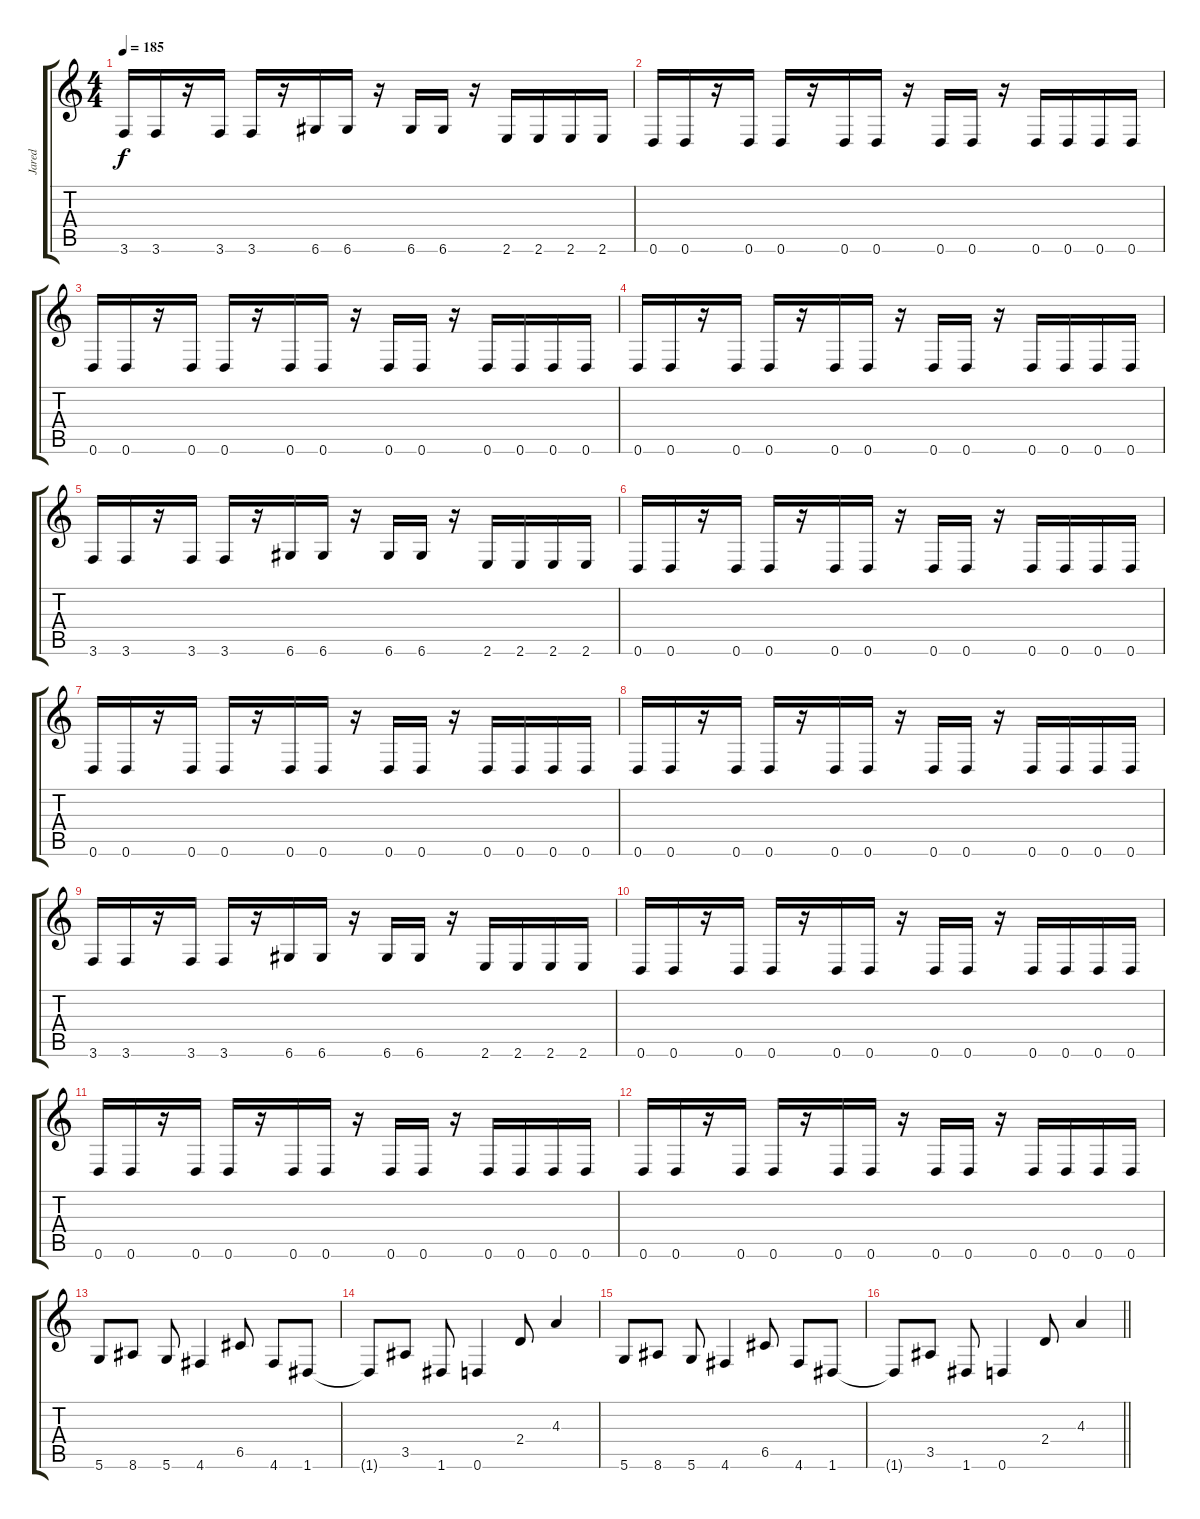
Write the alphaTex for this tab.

\track ("Jared" "Jared") {instrument overdrivenguitar}
\staff {score tabs}
\tuning (D4 A3 F3 C3 G2 D2) {hide}
\ts (4 4)
\tempo 185
\clef g2
\ks c
3.6.16{dy f} 3.6.16 r.16 3.6.16 3.6.16 r.16 6.6.16 6.6.16 r.16 6.6.16 6.6.16 r.16 2.6.16 2.6.16 2.6.16 2.6.16 |
0.6.16 0.6.16 r.16 0.6.16 0.6.16 r.16 0.6.16 0.6.16 r.16 0.6.16 0.6.16 r.16 0.6.16 0.6.16 0.6.16 0.6.16 |
0.6.16 0.6.16 r.16 0.6.16 0.6.16 r.16 0.6.16 0.6.16 r.16 0.6.16 0.6.16 r.16 0.6.16 0.6.16 0.6.16 0.6.16 |
0.6.16 0.6.16 r.16 0.6.16 0.6.16 r.16 0.6.16 0.6.16 r.16 0.6.16 0.6.16 r.16 0.6.16 0.6.16 0.6.16 0.6.16 |
3.6.16 3.6.16 r.16 3.6.16 3.6.16 r.16 6.6.16 6.6.16 r.16 6.6.16 6.6.16 r.16 2.6.16 2.6.16 2.6.16 2.6.16 |
0.6.16 0.6.16 r.16 0.6.16 0.6.16 r.16 0.6.16 0.6.16 r.16 0.6.16 0.6.16 r.16 0.6.16 0.6.16 0.6.16 0.6.16 |
0.6.16 0.6.16 r.16 0.6.16 0.6.16 r.16 0.6.16 0.6.16 r.16 0.6.16 0.6.16 r.16 0.6.16 0.6.16 0.6.16 0.6.16 |
0.6.16 0.6.16 r.16 0.6.16 0.6.16 r.16 0.6.16 0.6.16 r.16 0.6.16 0.6.16 r.16 0.6.16 0.6.16 0.6.16 0.6.16 |
3.6.16 3.6.16 r.16 3.6.16 3.6.16 r.16 6.6.16 6.6.16 r.16 6.6.16 6.6.16 r.16 2.6.16 2.6.16 2.6.16 2.6.16 |
0.6.16 0.6.16 r.16 0.6.16 0.6.16 r.16 0.6.16 0.6.16 r.16 0.6.16 0.6.16 r.16 0.6.16 0.6.16 0.6.16 0.6.16 |
0.6.16 0.6.16 r.16 0.6.16 0.6.16 r.16 0.6.16 0.6.16 r.16 0.6.16 0.6.16 r.16 0.6.16 0.6.16 0.6.16 0.6.16 |
0.6.16 0.6.16 r.16 0.6.16 0.6.16 r.16 0.6.16 0.6.16 r.16 0.6.16 0.6.16 r.16 0.6.16 0.6.16 0.6.16 0.6.16 |
5.6.8 8.6.8 5.6.8 4.6.4 6.5.8 4.6.8 1.6.8 |
1.6{t}.8 3.5.8 1.6.8 0.6.4 2.4.8 4.3.4 |
5.6.8 8.6.8 5.6.8 4.6.4 6.5.8 4.6.8 1.6.8 |
\barLineRight lightlight
1.6{t}.8 3.5.8 1.6.8 0.6.4 2.4.8 4.3.4
